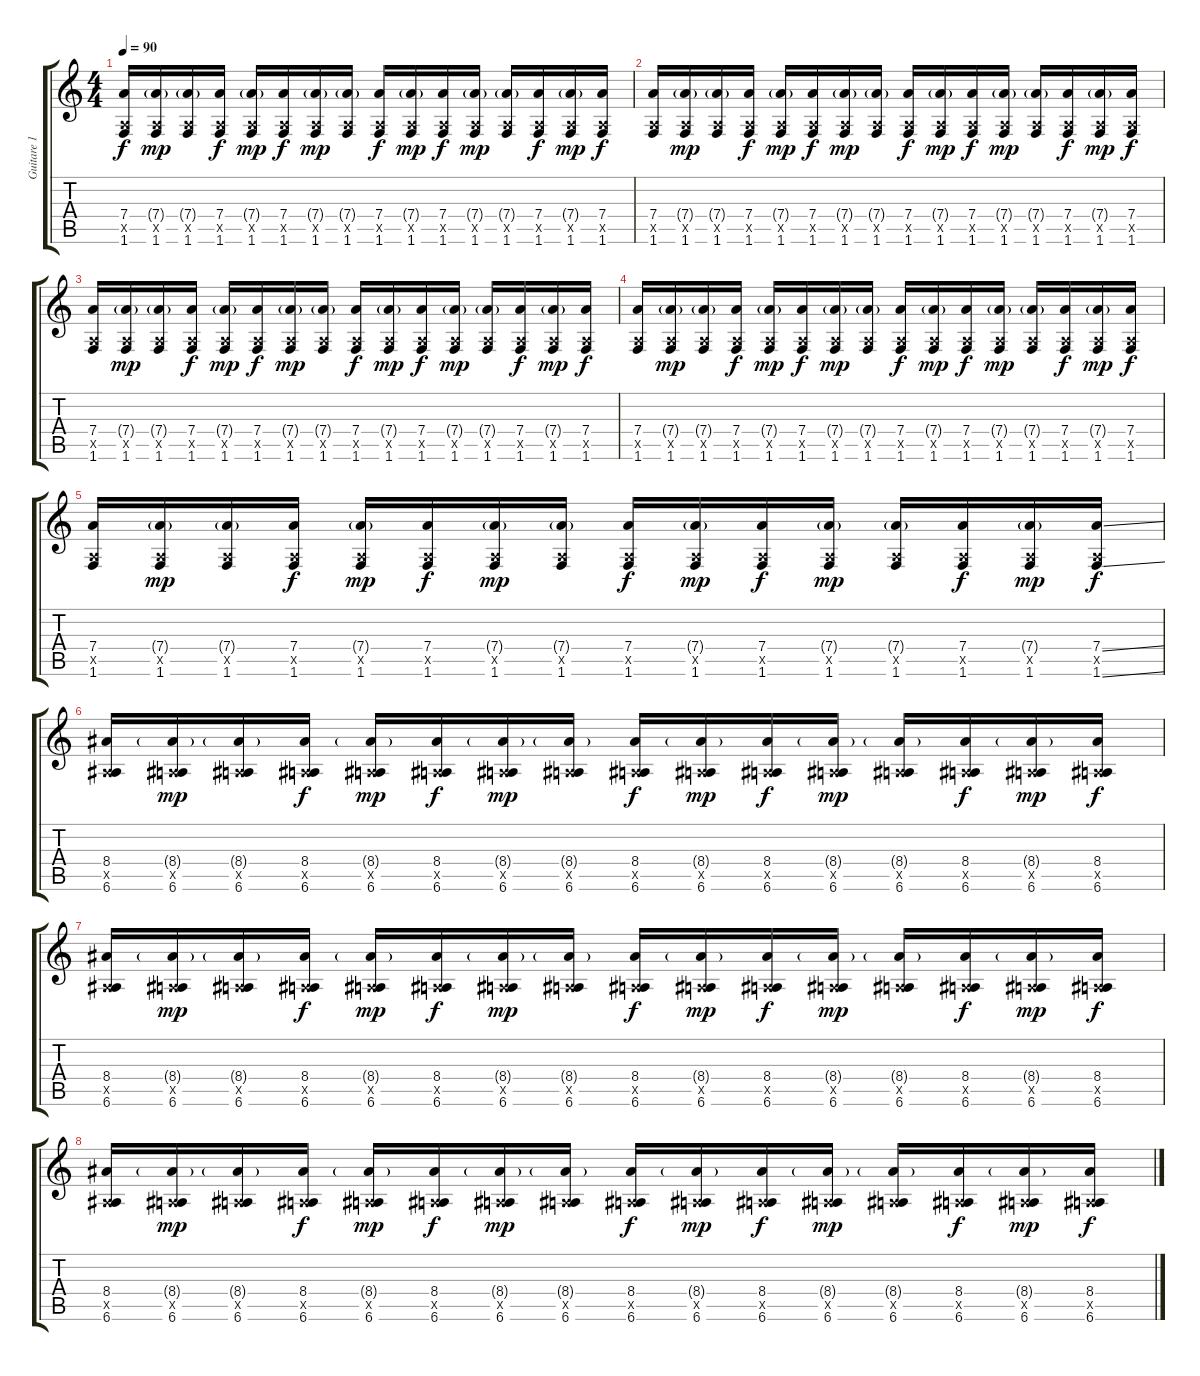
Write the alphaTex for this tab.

\track ("Guitare 1" "Guitare 1") {instrument overdrivenguitar}
\staff {score tabs}
\tuning (E4 B3 G3 D3 A2 E2) {hide}
\ts (4 4)
\tempo 90
\clef g2
\ks c
(7.4 0.5{x} 1.6).16{dy f} (7.4{g} 0.5{x} 1.6).16{dy mp} (7.4{g} 0.5{x} 1.6).16 (7.4 0.5{x} 1.6).16{dy f} (7.4{g} 0.5{x} 1.6).16{dy mp} (7.4 0.5{x} 1.6).16{dy f} (7.4{g} 0.5{x} 1.6).16{dy mp} (7.4{g} 0.5{x} 1.6).16 (7.4 0.5{x} 1.6).16{dy f} (7.4{g} 0.5{x} 1.6).16{dy mp} (7.4 0.5{x} 1.6).16{dy f} (7.4{g} 0.5{x} 1.6).16{dy mp} (7.4{g} 0.5{x} 1.6).16 (7.4 0.5{x} 1.6).16{dy f} (7.4{g} 0.5{x} 1.6).16{dy mp} (7.4 0.5{x} 1.6).16{dy f} |
(7.4 0.5{x} 1.6).16 (7.4{g} 0.5{x} 1.6).16{dy mp} (7.4{g} 0.5{x} 1.6).16 (7.4 0.5{x} 1.6).16{dy f} (7.4{g} 0.5{x} 1.6).16{dy mp} (7.4 0.5{x} 1.6).16{dy f} (7.4{g} 0.5{x} 1.6).16{dy mp} (7.4{g} 0.5{x} 1.6).16 (7.4 0.5{x} 1.6).16{dy f} (7.4{g} 0.5{x} 1.6).16{dy mp} (7.4 0.5{x} 1.6).16{dy f} (7.4{g} 0.5{x} 1.6).16{dy mp} (7.4{g} 0.5{x} 1.6).16 (7.4 0.5{x} 1.6).16{dy f} (7.4{g} 0.5{x} 1.6).16{dy mp} (7.4 0.5{x} 1.6).16{dy f} |
(7.4 0.5{x} 1.6).16 (7.4{g} 0.5{x} 1.6).16{dy mp} (7.4{g} 0.5{x} 1.6).16 (7.4 0.5{x} 1.6).16{dy f} (7.4{g} 0.5{x} 1.6).16{dy mp} (7.4 0.5{x} 1.6).16{dy f} (7.4{g} 0.5{x} 1.6).16{dy mp} (7.4{g} 0.5{x} 1.6).16 (7.4 0.5{x} 1.6).16{dy f} (7.4{g} 0.5{x} 1.6).16{dy mp} (7.4 0.5{x} 1.6).16{dy f} (7.4{g} 0.5{x} 1.6).16{dy mp} (7.4{g} 0.5{x} 1.6).16 (7.4 0.5{x} 1.6).16{dy f} (7.4{g} 0.5{x} 1.6).16{dy mp} (7.4 0.5{x} 1.6).16{dy f} |
(7.4 0.5{x} 1.6).16 (7.4{g} 0.5{x} 1.6).16{dy mp} (7.4{g} 0.5{x} 1.6).16 (7.4 0.5{x} 1.6).16{dy f} (7.4{g} 0.5{x} 1.6).16{dy mp} (7.4 0.5{x} 1.6).16{dy f} (7.4{g} 0.5{x} 1.6).16{dy mp} (7.4{g} 0.5{x} 1.6).16 (7.4 0.5{x} 1.6).16{dy f} (7.4{g} 0.5{x} 1.6).16{dy mp} (7.4 0.5{x} 1.6).16{dy f} (7.4{g} 0.5{x} 1.6).16{dy mp} (7.4{g} 0.5{x} 1.6).16 (7.4 0.5{x} 1.6).16{dy f} (7.4{g} 0.5{x} 1.6).16{dy mp} (7.4 0.5{x} 1.6).16{dy f} |
(7.4 0.5{x} 1.6).16 (7.4{g} 0.5{x} 1.6).16{dy mp} (7.4{g} 0.5{x} 1.6).16 (7.4 0.5{x} 1.6).16{dy f} (7.4{g} 0.5{x} 1.6).16{dy mp} (7.4 0.5{x} 1.6).16{dy f} (7.4{g} 0.5{x} 1.6).16{dy mp} (7.4{g} 0.5{x} 1.6).16 (7.4 0.5{x} 1.6).16{dy f} (7.4{g} 0.5{x} 1.6).16{dy mp} (7.4 0.5{x} 1.6).16{dy f} (7.4{g} 0.5{x} 1.6).16{dy mp} (7.4{g} 0.5{x} 1.6).16 (7.4 0.5{x} 1.6).16{dy f} (7.4{g} 0.5{x} 1.6).16{dy mp} (7.4{ss} 0.5{x} 1.6{ss}).16{dy f} |
(8.4 0.5{x} 6.6).16 (8.4{g} 0.5{x} 6.6).16{dy mp} (8.4{g} 0.5{x} 6.6).16 (8.4 0.5{x} 6.6).16{dy f} (8.4{g} 0.5{x} 6.6).16{dy mp} (8.4 0.5{x} 6.6).16{dy f} (8.4{g} 0.5{x} 6.6).16{dy mp} (8.4{g} 0.5{x} 6.6).16 (8.4 0.5{x} 6.6).16{dy f} (8.4{g} 0.5{x} 6.6).16{dy mp} (8.4 0.5{x} 6.6).16{dy f} (8.4{g} 0.5{x} 6.6).16{dy mp} (8.4{g} 0.5{x} 6.6).16 (8.4 0.5{x} 6.6).16{dy f} (8.4{g} 0.5{x} 6.6).16{dy mp} (8.4 0.5{x} 6.6).16{dy f} |
(8.4 0.5{x} 6.6).16 (8.4{g} 0.5{x} 6.6).16{dy mp} (8.4{g} 0.5{x} 6.6).16 (8.4 0.5{x} 6.6).16{dy f} (8.4{g} 0.5{x} 6.6).16{dy mp} (8.4 0.5{x} 6.6).16{dy f} (8.4{g} 0.5{x} 6.6).16{dy mp} (8.4{g} 0.5{x} 6.6).16 (8.4 0.5{x} 6.6).16{dy f} (8.4{g} 0.5{x} 6.6).16{dy mp} (8.4 0.5{x} 6.6).16{dy f} (8.4{g} 0.5{x} 6.6).16{dy mp} (8.4{g} 0.5{x} 6.6).16 (8.4 0.5{x} 6.6).16{dy f} (8.4{g} 0.5{x} 6.6).16{dy mp} (8.4 0.5{x} 6.6).16{dy f} |
(8.4 0.5{x} 6.6).16 (8.4{g} 0.5{x} 6.6).16{dy mp} (8.4{g} 0.5{x} 6.6).16 (8.4 0.5{x} 6.6).16{dy f} (8.4{g} 0.5{x} 6.6).16{dy mp} (8.4 0.5{x} 6.6).16{dy f} (8.4{g} 0.5{x} 6.6).16{dy mp} (8.4{g} 0.5{x} 6.6).16 (8.4 0.5{x} 6.6).16{dy f} (8.4{g} 0.5{x} 6.6).16{dy mp} (8.4 0.5{x} 6.6).16{dy f} (8.4{g} 0.5{x} 6.6).16{dy mp} (8.4{g} 0.5{x} 6.6).16 (8.4 0.5{x} 6.6).16{dy f} (8.4{g} 0.5{x} 6.6).16{dy mp} (8.4 0.5{x} 6.6).16{dy f}
